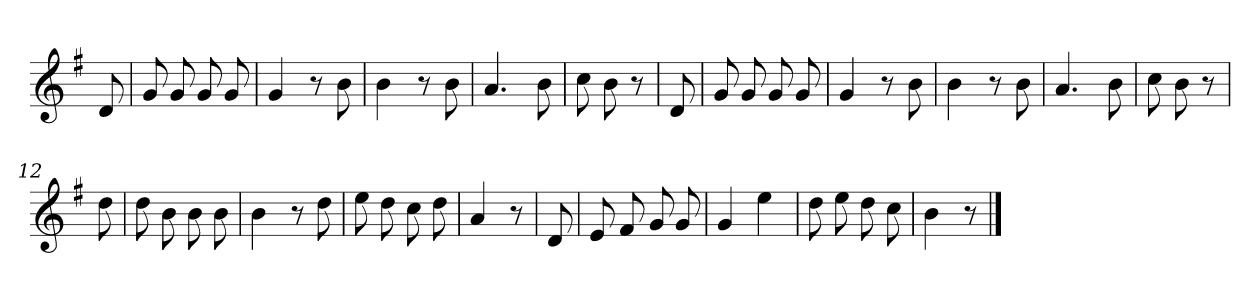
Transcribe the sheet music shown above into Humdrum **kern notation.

**kern
*part1
*staff1
*clefG2
*k[f#]
*G:
=
8d
=1
8g
8g
8g
8g
=2
4g
8r
8b
=3
4b
8r
8b
=4
4.a
8b
=5
8cc
8b
8r
=6
8d
=7
8g
8g
8g
8g
=8
4g
8r
8b
=9
4b
8r
8b
=10
4.a
8b
=11
8cc
8b
8r
=12
8dd
=13
8dd
8b
8b
8b
=14
4b
8r
8dd
=15
8ee
8dd
8cc
8dd
=16
4a
8r
=17
8d
=18
8e
8f#
8g
8g
=19
4g
4ee
=20
8dd
8ee
8dd
8cc
=21
4b
8r
==
*-
